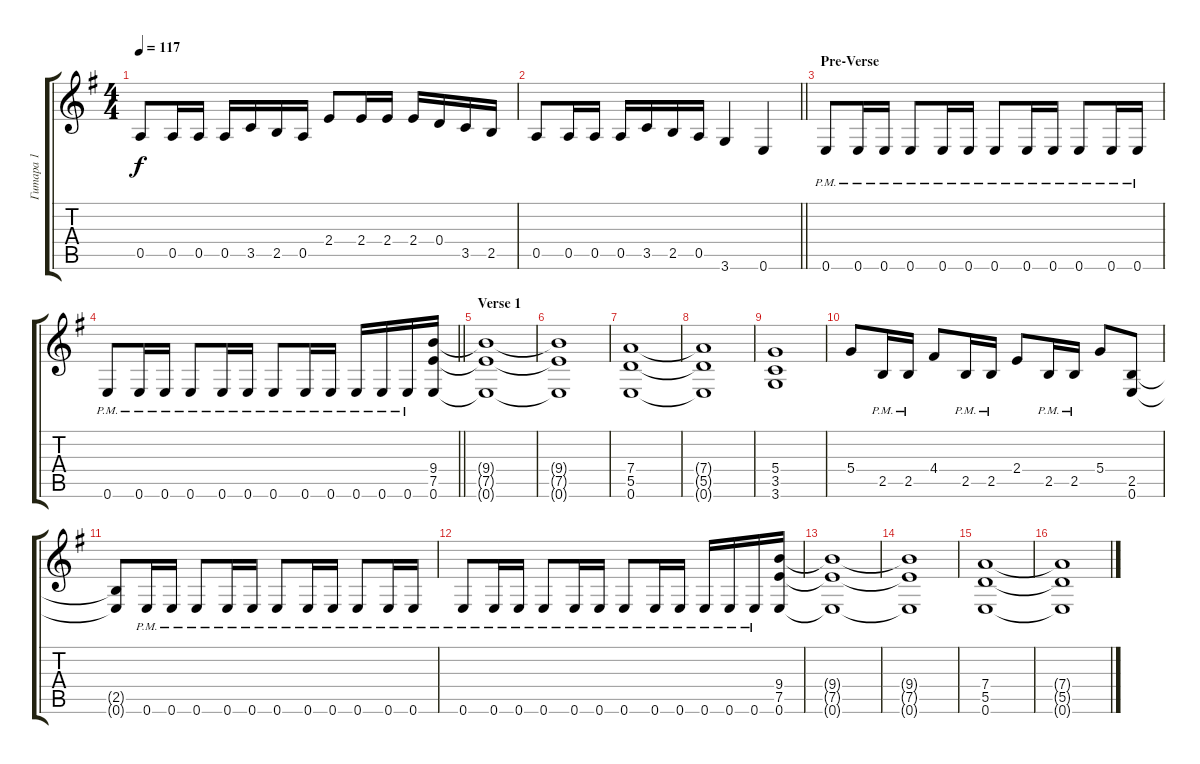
\track ("Гитара 1" "Гитара 1") {instrument distortionguitar}
\staff {score tabs}
\tuning (E4 B3 G3 D3 A2 E2) {hide}
\ts (4 4)
\tempo 117
\clef g2
\ks eminor
0.5.8{dy f} 0.5.16 0.5.16 0.5.16 3.5.16 2.5.16 0.5.16 2.4.8 2.4.16 2.4.16 2.4.16 0.4.16 3.5.16 2.5.16 |
\barLineRight lightlight
0.5.8 0.5.16 0.5.16 0.5.16 3.5.16 2.5.16 0.5.16 3.6.4 0.6.4 |
\section ("" "Pre-Verse")
0.6{pm}.8 0.6{pm}.16 0.6{pm}.16 0.6{pm}.8 0.6{pm}.16 0.6{pm}.16 0.6{pm}.8 0.6{pm}.16 0.6{pm}.16 0.6{pm}.8 0.6{pm}.16 0.6{pm}.16 |
\barLineRight lightlight
0.6{pm}.8 0.6{pm}.16 0.6{pm}.16 0.6{pm}.8 0.6{pm}.16 0.6{pm}.16 0.6{pm}.8 0.6{pm}.16 0.6{pm}.16 0.6{pm}.16 0.6{pm}.16 0.6{pm}.16 (9.4 7.5 0.6).16 |
\section ("" "Verse 1")
(9.4{t} 7.5{t} 0.6{t}).1 |
(9.4{t} 7.5{t} 0.6{t}).1 |
(7.4 5.5 0.6).1 |
(7.4{t} 5.5{t} 0.6{t}).1 |
(5.4 3.5 3.6).1 |
5.4.8 2.5{pm}.16 2.5{pm}.16 4.4.8 2.5{pm}.16 2.5{pm}.16 2.4.8 2.5{pm}.16 2.5{pm}.16 5.4.8 (2.5 0.6).8 |
(2.5{t} 0.6{t}).8 0.6{pm}.16 0.6{pm}.16 0.6{pm}.8 0.6{pm}.16 0.6{pm}.16 0.6{pm}.8 0.6{pm}.16 0.6{pm}.16 0.6{pm}.8 0.6{pm}.16 0.6{pm}.16 |
0.6{pm}.8 0.6{pm}.16 0.6{pm}.16 0.6{pm}.8 0.6{pm}.16 0.6{pm}.16 0.6{pm}.8 0.6{pm}.16 0.6{pm}.16 0.6{pm}.16 0.6{pm}.16 0.6{pm}.16 (9.4 7.5 0.6).16 |
(9.4{t} 7.5{t} 0.6{t}).1 |
(9.4{t} 7.5{t} 0.6{t}).1 |
(7.4 5.5 0.6).1 |
(7.4{t} 5.5{t} 0.6{t}).1
